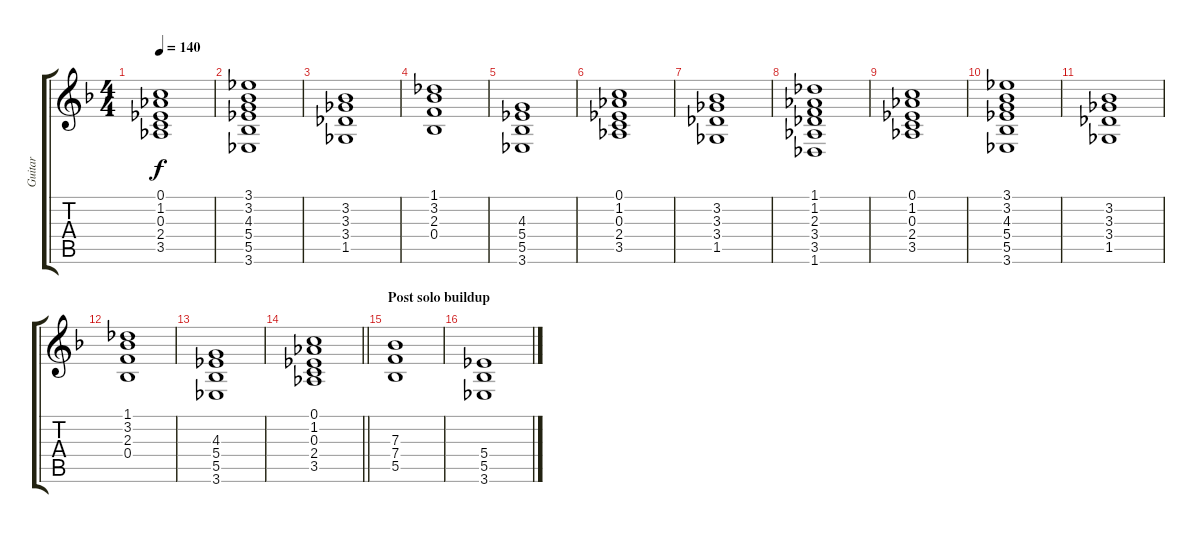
\track ("Guitar" "Guitar") {instrument distortionguitar}
\staff {score tabs}
\tuning (C4 G3 Eb3 Bb2 F2 C2) {hide}
\ts (4 4)
\tempo 140
\clef g2
\ks dminor
(0.1 1.2 0.3 2.4 3.5).1{dy f} |
(3.1 3.2 4.3 5.4 5.5 3.6).1 |
(3.2 3.3 3.4 1.5).1 |
(1.1 3.2 2.3 0.4).1 |
(4.3 5.4 5.5 3.6).1 |
(0.1 1.2 0.3 2.4 3.5).1 |
(3.2 3.3 3.4 1.5).1 |
(1.1 1.2 2.3 3.4 3.5 1.6).1 |
(0.1 1.2 0.3 2.4 3.5).1 |
(3.1 3.2 4.3 5.4 5.5 3.6).1 |
(3.2 3.3 3.4 1.5).1 |
(1.1 3.2 2.3 0.4).1 |
(4.3 5.4 5.5 3.6).1 |
\barLineRight lightlight
(0.1 1.2 0.3 2.4 3.5).1 |
\section ("" "Post solo buildup")
(7.3 7.4 5.5).1 |
(5.4 5.5 3.6).1
